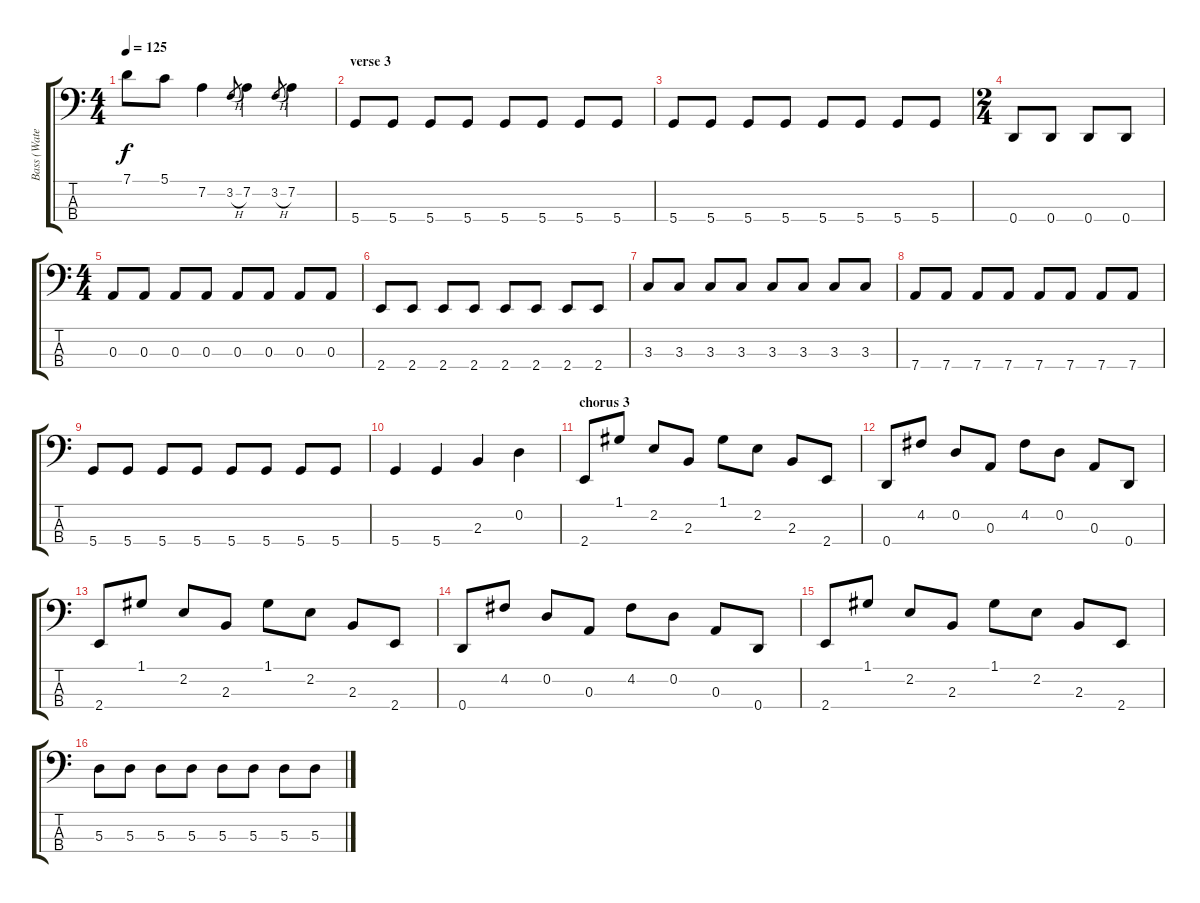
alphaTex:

\track ("Bass (Waters)" "Bass (Wate") {instrument electricbasspick}
\staff {score tabs}
\tuning (G2 D2 A1 D1) {hide}
\ts (4 4)
\tempo 125
\clef f4
\ks c
7.1.8{dy f} 5.1.8 7.2.4 3.2{h}.8{gr} 7.2.4 3.2{h}.8{gr} 7.2.4 |
\section ("" "verse 3")
5.4.8 5.4.8 5.4.8 5.4.8 5.4.8 5.4.8 5.4.8 5.4.8 |
5.4.8 5.4.8 5.4.8 5.4.8 5.4.8 5.4.8 5.4.8 5.4.8 |
\ts (2 4)
0.4.8 0.4.8 0.4.8 0.4.8 |
\ts (4 4)
0.3.8 0.3.8 0.3.8 0.3.8 0.3.8 0.3.8 0.3.8 0.3.8 |
2.4.8 2.4.8 2.4.8 2.4.8 2.4.8 2.4.8 2.4.8 2.4.8 |
3.3.8 3.3.8 3.3.8 3.3.8 3.3.8 3.3.8 3.3.8 3.3.8 |
7.4.8 7.4.8 7.4.8 7.4.8 7.4.8 7.4.8 7.4.8 7.4.8 |
5.4.8 5.4.8 5.4.8 5.4.8 5.4.8 5.4.8 5.4.8 5.4.8 |
5.4.4 5.4.4 2.3.4 0.2.4 |
\section ("" "chorus 3")
2.4.8 1.1.8 2.2.8 2.3.8 1.1.8 2.2.8 2.3.8 2.4.8 |
0.4.8 4.2.8 0.2.8 0.3.8 4.2.8 0.2.8 0.3.8 0.4.8 |
2.4.8 1.1.8 2.2.8 2.3.8 1.1.8 2.2.8 2.3.8 2.4.8 |
0.4.8 4.2.8 0.2.8 0.3.8 4.2.8 0.2.8 0.3.8 0.4.8 |
2.4.8 1.1.8 2.2.8 2.3.8 1.1.8 2.2.8 2.3.8 2.4.8 |
5.3.8 5.3.8 5.3.8 5.3.8 5.3.8 5.3.8 5.3.8 5.3.8
